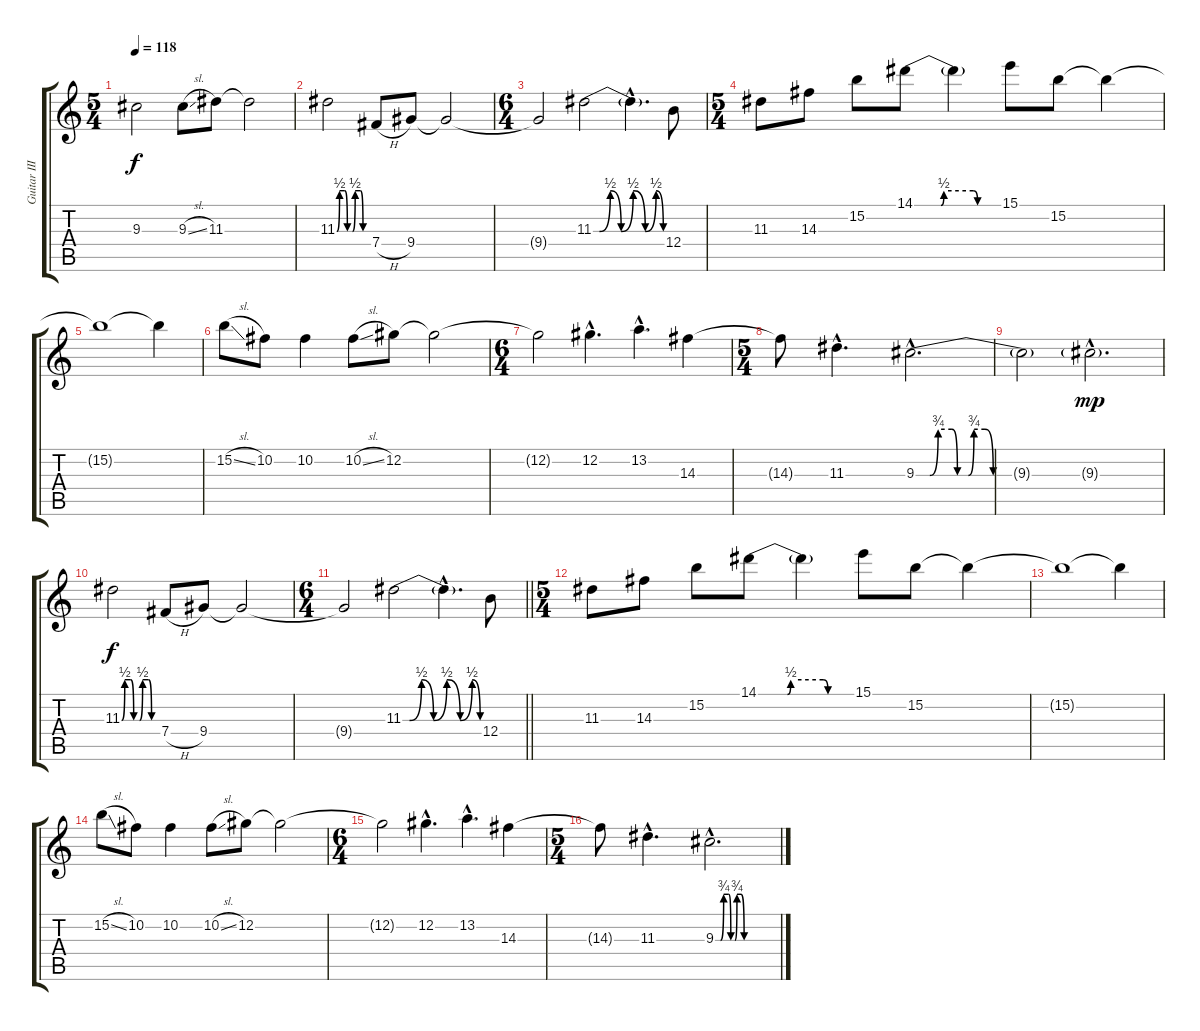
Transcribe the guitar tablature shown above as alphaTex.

\track ("Guitar III Delay 2" "Guitar III") {instrument distortionguitar}
\staff {score tabs}
\tuning (Db4 Ab3 E3 B2 Gb2 Db2) {hide}
\ts (5 4)
\tempo 118
\clef g2
\ks c
9.3{t}.2{dy f} 9.3{sl}.8 11.3.8 11.3{t}.2 |
11.3{be (custom 0 0 5 2 15 2 20 0 30 0 35 2 45 2 50 0 60 0)}.2 7.4{h}.8 9.4.8 9.4{t}.2 |
\ts (6 4)
9.4{t}.2 11.3{be (custom 0 0 5 0 14 2 23 0 33 2 43 0 52 2 58 0 60 0)}.2 11.3{hac t}.4{d} 12.4.8 |
\ts (5 4)
11.3.8 14.3.8 15.2.8 14.1{be (custom 0 0 18 0 20 2 40 2 43 0 60 0)}.8 14.1{t}.4 15.1.8 15.2.8 15.2{t}.4{volume 4} |
15.2{t}.1 15.2{t}.4 |
15.2{sl}.8{volume 5} 10.2.8 10.2.4 10.2{sl}.8 12.2.8 12.2{t}.2 |
\ts (6 4)
12.2{t}.2 12.2{hac}.4{d} 13.2{hac}.4{d} 14.3.4 |
\ts (5 4)
14.3{t}.8 11.3{hac}.4{d} 9.3{be (custom 0 0 5 0 8 3 13 3 15 0 19 0 21 3 25 3 28 0 60 0) hac}.2{d} |
9.3{t}.2 9.3{g hac}.2{d dy mp} |
11.3{be (custom 0 0 5 2 15 2 20 0 30 0 35 2 45 2 50 0 60 0)}.2{dy f} 7.4{h}.8 9.4.8 9.4{t}.2 |
\ts (6 4)
\barLineRight lightlight
9.4{t}.2 11.3{be (custom 0 0 5 0 14 2 23 0 33 2 43 0 52 2 58 0 60 0)}.2 11.3{hac t}.4{d} 12.4.8 |
\ts (5 4)
11.3.8 14.3.8 15.2.8 14.1{be (custom 0 0 18 0 20 2 40 2 43 0 60 0)}.8 14.1{t}.4 15.1.8 15.2.8 15.2{t}.4{volume 4} |
15.2{t}.1 15.2{t}.4 |
15.2{sl}.8{volume 5} 10.2.8 10.2.4 10.2{sl}.8 12.2.8 12.2{t}.2 |
\ts (6 4)
12.2{t}.2 12.2{hac}.4{d} 13.2{hac}.4{d} 14.3.4 |
\ts (5 4)
14.3{t}.8 11.3{hac}.4{d} 9.3{be (custom 0 0 5 0 8 3 13 3 15 0 19 0 21 3 25 3 28 0 60 0) hac}.2{d}
